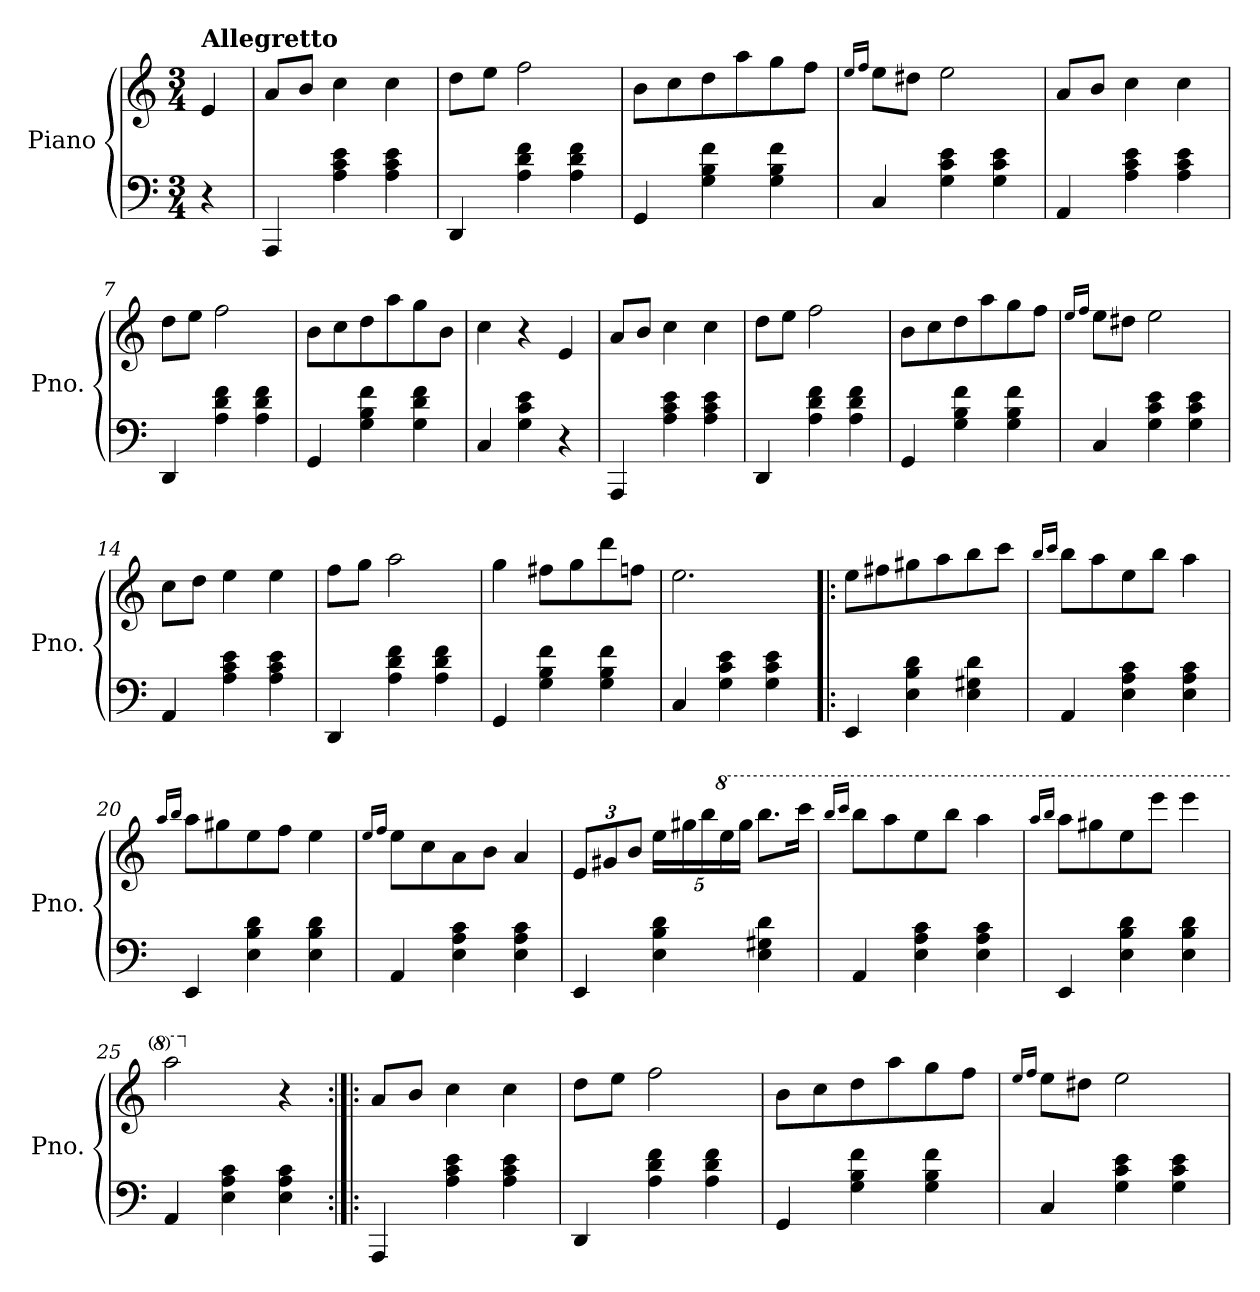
**kern	**kern
*part1	*part1
*staff2	*staff1
*I"Piano	*
*I'Pno.	*
*clefF4	*clefG2
*k[]	*k[]
*M3/4	*M3/4
=1	=1
!	!LO:TX:a:B:t=Allegretto
4r	4e/
=2	=2
4AAA/	8a/L
.	8b/J
4A\ 4c\ 4e\	4cc\
4A\ 4c\ 4e\	4cc\
=3	=3
4DD/	8dd\L
.	8ee\J
4A\ 4d\ 4f\	2ff\
4A\ 4d\ 4f\	.
=4	=4
4GG/	8b\L
.	8cc\
4G\ 4B\ 4f\	8dd\
.	8aa\
4G\ 4B\ 4f\	8gg\
.	8ff\J
=5	=5
.	16qee/LL
.	16qff/JJ
4C/	8ee\L
.	8dd#X\J
4G\ 4c\ 4e\	2ee\
4G\ 4c\ 4e\	.
!!LO:LB:g=z
=6	=6
4AA/	8a/L
.	8b/J
4A\ 4c\ 4e\	4cc\
4A\ 4c\ 4e\	4cc\
=7	=7
4DD/	8dd\L
.	8ee\J
4A\ 4d\ 4f\	2ff\
4A\ 4d\ 4f\	.
=8	=8
4GG/	8b\L
.	8cc\
4G\ 4B\ 4f\	8dd\
.	8aa\
4G\ 4d\ 4f\	8gg\
.	8b\J
=9	=9
4C/	4cc\
4G\ 4c\ 4e\	4r
4r	4e/
=10	=10
4AAA/	8a/L
.	8b/J
4A\ 4c\ 4e\	4cc\
4A\ 4c\ 4e\	4cc\
!!LO:LB:g=z
=11	=11
4DD/	8dd\L
.	8ee\J
4A\ 4d\ 4f\	2ff\
4A\ 4d\ 4f\	.
=12	=12
4GG/	8b\L
.	8cc\
4G\ 4B\ 4f\	8dd\
.	8aa\
4G\ 4B\ 4f\	8gg\
.	8ff\J
=13	=13
.	16qee/LL
.	16qff/JJ
4C/	8ee\L
.	8dd#X\J
4G\ 4c\ 4e\	2ee\
4G\ 4c\ 4e\	.
=14	=14
4AA/	8cc\L
.	8dd\J
4A\ 4c\ 4e\	4ee\
4A\ 4c\ 4e\	4ee\
=15	=15
4DD/	8ff\L
.	8gg\J
4A\ 4d\ 4f\	2aa\
4A\ 4d\ 4f\	.
!!LO:LB:g=z
=16	=16
4GG/	4gg\
4G\ 4B\ 4f\	8ff#X\L
.	8gg\
4G\ 4B\ 4f\	8ddd\
.	8ffn\J
=17	=17
4C/	2.ee\
4G\ 4c\ 4e\	.
4G\ 4c\ 4e\	.
=18!|:	=18!|:
4EE/	8ee\L
.	8ff#X\
4E\ 4B\ 4d\	8gg#X\
.	8aa\
4E\ 4G#X\ 4d\	8bb\
.	8ccc\J
=19	=19
.	16qbb/LL
.	16qccc/JJ
4AA/	8bb\L
.	8aa\
4E\ 4A\ 4c\	8ee\
.	8bb\J
4E\ 4A\ 4c\	4aa\
=20	=20
.	16qaa/LL
.	16qbb/JJ
4EE/	8aa\L
.	8gg#X\
4E\ 4B\ 4d\	8ee\
.	8ff\J
4E\ 4B\ 4d\	4ee\
!!LO:LB:g=z
=21	=21
.	16qee/LL
.	16qff/JJ
4AA/	8ee\L
.	8cc\
4E\ 4A\ 4c\	8a\
.	8b\J
4E\ 4A\ 4c\	4a/
=22	=22
*	*Xbrackettup
4EE/	12e/L
.	12g#X/
.	12b/J
4E\ 4B\ 4d\	20ee\LL
.	20gg#X\
.	20bb\
*	*8va
.	20eee\
.	20ggg#\JJ
4E\ 4G#X\ 4d\	8.bbb\L
.	16cccc\Jk
=23	=23
.	16qbbb/LL
.	16qcccc/JJ
4AA/	8bbb\L
.	8aaa\
4E\ 4A\ 4c\	8eee\
.	8bbb\J
4E\ 4A\ 4c\	4aaa\
=24	=24
.	16qaaa/LL
.	16qbbb/JJ
4EE/	8aaa\L
.	8ggg#X\
4E\ 4B\ 4d\	8eee\
.	8eeee\J
4E\ 4B\ 4d\	4eeee\
=25	=25
4AA/	2aaa\
4E\ 4A\ 4c\	.
*	*X8va
4E\ 4A\ 4c\	4r
!!LO:PB:g=z
=26:|!|:	=26:|!|:
4AAA/	8a/L
.	8b/J
4A\ 4c\ 4e\	4cc\
4A\ 4c\ 4e\	4cc\
=27	=27
4DD/	8dd\L
.	8ee\J
4A\ 4d\ 4f\	2ff\
4A\ 4d\ 4f\	.
=28	=28
4GG/	8b\L
.	8cc\
4G\ 4B\ 4f\	8dd\
.	8aa\
4G\ 4B\ 4f\	8gg\
.	8ff\J
=29	=29
.	16qee/LL
.	16qff/JJ
4C/	8ee\L
.	8dd#X\J
4G\ 4c\ 4e\	2ee\
4G\ 4c\ 4e\	.
=	=
*-	*-
